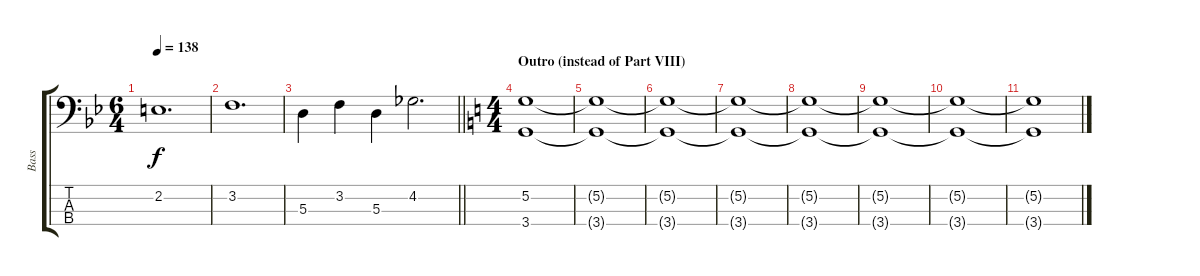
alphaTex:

\track ("Bass" "Bass") {instrument electricbassfinger}
\staff {score tabs}
\tuning (G2 D2 A1 E1) {hide}
\ts (6 4)
\tempo 138
\clef f4
\ks gminor
2.2.1{d dy f} |
3.2.1{d} |
\barLineRight lightlight
5.3.4 3.2.4 5.3.4 4.2.2{d} |
\ts (4 4)
\section ("" "Outro (instead of Part VIII)")
\ks c
(5.2 3.4).1 |
(5.2{t} 3.4{t}).1 |
(5.2{t} 3.4{t}).1 |
(5.2{t} 3.4{t}).1 |
(5.2{t} 3.4{t}).1 |
(5.2{t} 3.4{t}).1 |
(5.2{t} 3.4{t}).1 |
(5.2{t} 3.4{t}).1
